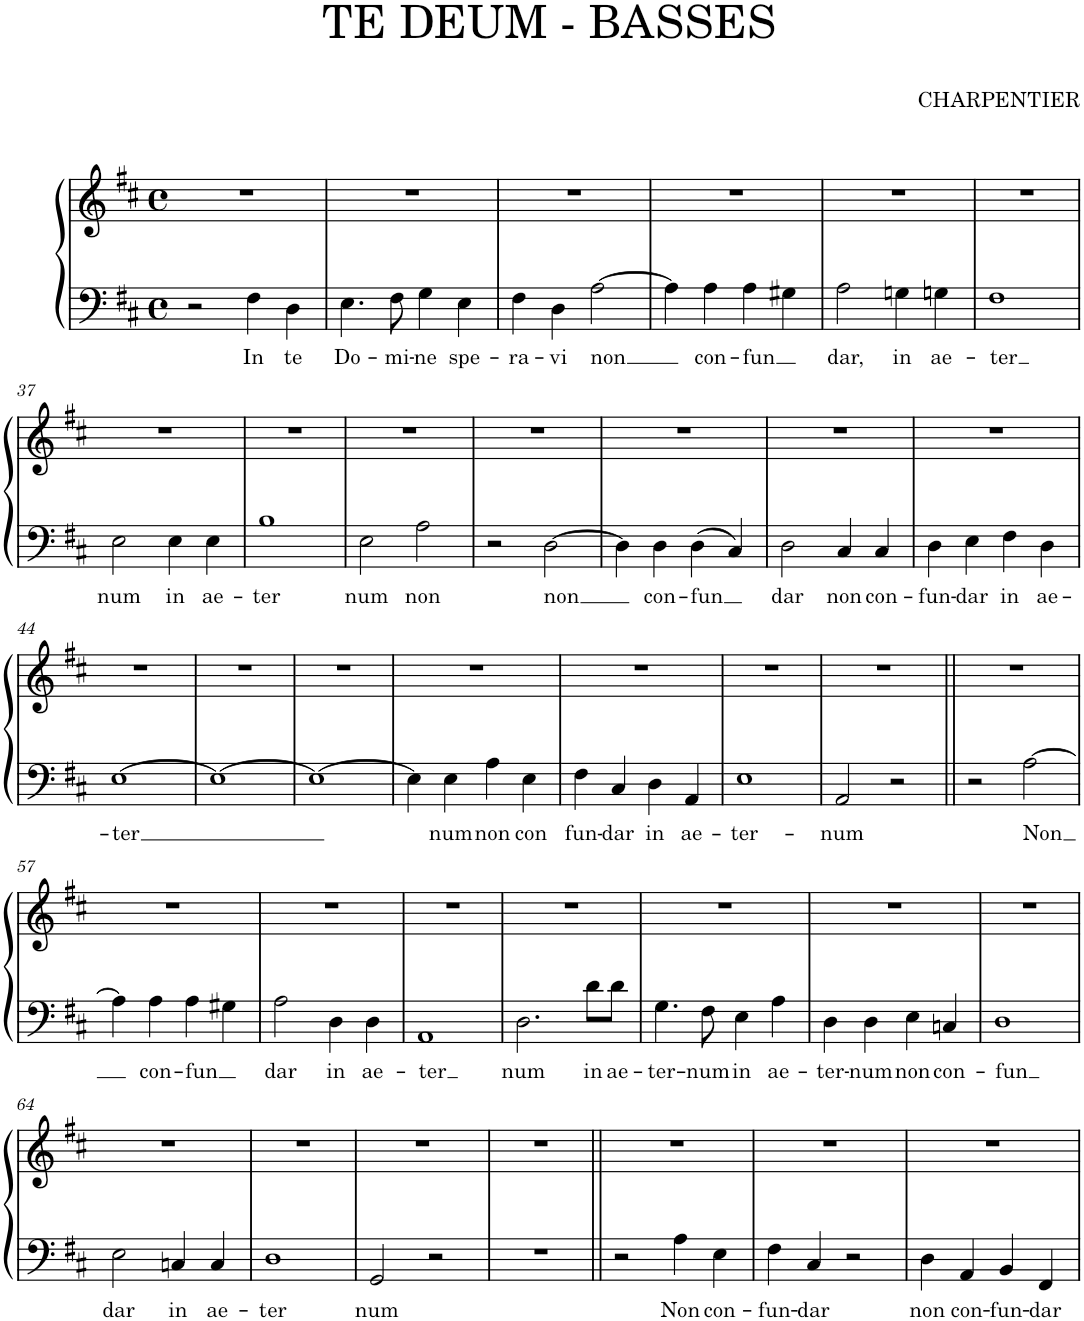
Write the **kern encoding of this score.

**kern	**text	**kern
*part1	*part1	*part1
*staff2	*staff2	*staff1
*I"Piano	*	*
*I'Pno.	*	*
*clefF4	*	*clefG2
*k[f#c#]	*	*k[f#c#]
*M4/4	*	*M4/4
*met(c)	*	*met(c)
=31	=31	=31
2r	.	1r
!	!LO:LY:b	!
4F#\	In	.
!	!LO:LY:b	!
4D\	te	.
=32	=32	=32
!	!LO:LY:b	!
4.E\	Do-	1r
!	!LO:LY:b	!
8F#\	-mi-	.
!	!LO:LY:b	!
4G\	-ne	.
!	!LO:LY:b	!
4E\	spe-	.
=33	=33	=33
!	!LO:LY:b	!
4F#\	-ra-	1r
!	!LO:LY:b	!
4D\	-vi	.
!	!LO:LY:b	!
[2A\	non	.
=34	=34	=34
4A\]	.	1r
!	!LO:LY:b	!
4A\	con-	.
!	!LO:LY:b	!
4A\	-fun	.
4G#X\	.	.
=35	=35	=35
!	!LO:LY:b	!
2A\	dar,	1r
!	!LO:LY:b	!
4Gn\	in	.
!	!LO:LY:b	!
4Gn\	ae-	.
=36	=36	=36
!	!LO:LY:b	!
1F#	-ter	1r
!!LO:LB:g=z
=37	=37	=37
!	!LO:LY:b	!
2E\	num	1r
!	!LO:LY:b	!
4E\	in	.
!	!LO:LY:b	!
4E\	ae-	.
=38	=38	=38
!	!LO:LY:b	!
1B	-ter	1r
=39	=39	=39
!	!LO:LY:b	!
2E\	num	1r
!	!LO:LY:b	!
2A\	non	.
=40	=40	=40
2r	.	1r
!	!LO:LY:b	!
[2D\	non	.
=41	=41	=41
4D\]	.	1r
!	!LO:LY:b	!
4D\	con-	.
!	!LO:LY:b	!
4D\	-fun	.
4C#/	.	.
=42	=42	=42
!	!LO:LY:b	!
2D\	dar	1r
!	!LO:LY:b	!
4C#/	non	.
!	!LO:LY:b	!
4C#/	con-	.
=43	=43	=43
!	!LO:LY:b	!
4D\	-fun-	1r
!	!LO:LY:b	!
4E\	-dar	.
!	!LO:LY:b	!
4F#\	in	.
!	!LO:LY:b	!
4D\	ae-	.
!!LO:LB:g=z
=44	=44	=44
!	!LO:LY:b	!
[1E	-ter	1r
=45	=45	=45
1E_	.	1r
=46	=46	=46
1E_	.	1r
=47	=47	=47
4E\]	.	1r
!	!LO:LY:b	!
4E\	num	.
!	!LO:LY:b	!
4A\	non	.
!	!LO:LY:b	!
4E\	con	.
=48	=48	=48
!	!LO:LY:b	!
4F#\	fun-	1r
!	!LO:LY:b	!
4C#/	-dar	.
!	!LO:LY:b	!
4D\	in	.
!	!LO:LY:b	!
4AA/	ae-	.
=49	=49	=49
!	!LO:LY:b	!
1E	-ter-	1r
=50	=50	=50
!	!LO:LY:b	!
2AA/	-num	1r
2r	.	.
=56||	=56||	=56||
2r	.	1r
!	!LO:LY:b	!
[2A\	Non	.
!!LO:LB:g=z
=57	=57	=57
4A\]	.	1r
!	!LO:LY:b	!
4A\	con-	.
!	!LO:LY:b	!
4A\	-fun	.
4G#X\	.	.
=58	=58	=58
!	!LO:LY:b	!
2A\	dar	1r
!	!LO:LY:b	!
4D\	in	.
!	!LO:LY:b	!
4D\	ae-	.
=59	=59	=59
!	!LO:LY:b	!
1AA	-ter	1r
=60	=60	=60
!	!LO:LY:b	!
2.D\	num	1r
!	!LO:LY:b	!
8d\L	in	.
!	!LO:LY:b	!
8d\J	ae-	.
=61	=61	=61
!	!LO:LY:b	!
4.G\	-ter-	1r
!	!LO:LY:b	!
8F#\	-num	.
!	!LO:LY:b	!
4E\	in	.
!	!LO:LY:b	!
4A\	ae-	.
=62	=62	=62
!	!LO:LY:b	!
4D\	-ter-	1r
!	!LO:LY:b	!
4D\	-num	.
!	!LO:LY:b	!
4E\	non	.
!	!LO:LY:b	!
4Cn/	con-	.
=63	=63	=63
!	!LO:LY:b	!
1D	-fun	1r
!!LO:LB:g=z
=64	=64	=64
!	!LO:LY:b	!
2E\	dar	1r
!	!LO:LY:b	!
4Cn/	in	.
!	!LO:LY:b	!
4C/	ae-	.
=65	=65	=65
!	!LO:LY:b	!
1D	-ter	1r
=66	=66	=66
!	!LO:LY:b	!
2GG/	num	1r
2r	.	.
=67	=67	=67
1r	.	1r
=83||	=83||	=83||
2r	.	1r
!	!LO:LY:b	!
4A\	Non	.
!	!LO:LY:b	!
4E\	con-	.
=84	=84	=84
!	!LO:LY:b	!
4F#\	-fun-	1r
!	!LO:LY:b	!
4C#/	-dar	.
2r	.	.
=85	=85	=85
!	!LO:LY:b	!
4D\	non	1r
!	!LO:LY:b	!
4AA/	con-	.
!	!LO:LY:b	!
4BB/	-fun-	.
!	!LO:LY:b	!
4FF#/	-dar	.
=	=	=
*-	*-	*-
